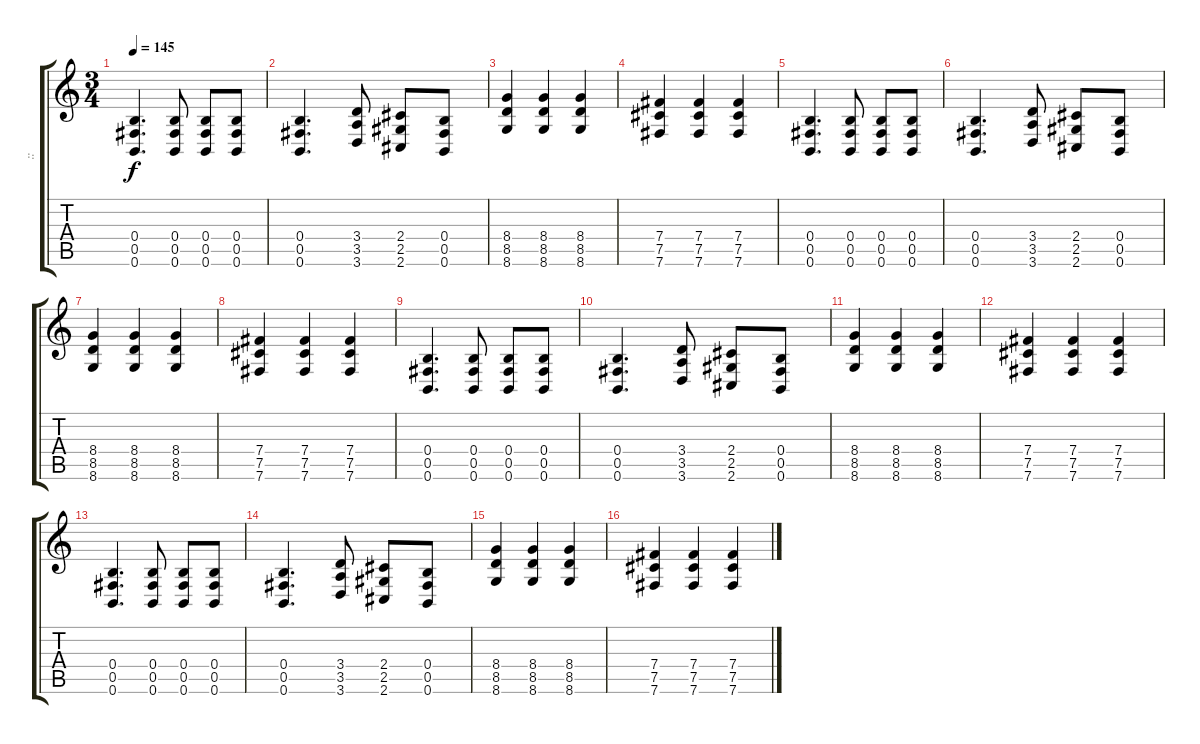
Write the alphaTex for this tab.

\track ("        :: James Root #4 ::" "        ::") {instrument distortionguitar}
\staff {score tabs}
\tuning (Db4 Ab3 E3 B2 Gb2 B1) {hide}
\ts (3 4)
\tempo 145
\clef g2
\ks c
(0.4 0.5 0.6).4{d dy f} (0.4 0.5 0.6).8 (0.4 0.5 0.6).8 (0.4 0.5 0.6).8 |
(0.4 0.5 0.6).4{d} (3.4 3.5 3.6).8 (2.4 2.5 2.6).8 (0.4 0.5 0.6).8 |
(8.4 8.5 8.6).4 (8.4 8.5 8.6).4 (8.4 8.5 8.6).4 |
(7.4 7.5 7.6).4 (7.4 7.5 7.6).4 (7.4 7.5 7.6).4 |
(0.4 0.5 0.6).4{d} (0.4 0.5 0.6).8 (0.4 0.5 0.6).8 (0.4 0.5 0.6).8 |
(0.4 0.5 0.6).4{d} (3.4 3.5 3.6).8 (2.4 2.5 2.6).8 (0.4 0.5 0.6).8 |
(8.4 8.5 8.6).4 (8.4 8.5 8.6).4 (8.4 8.5 8.6).4 |
(7.4 7.5 7.6).4 (7.4 7.5 7.6).4 (7.4 7.5 7.6).4 |
(0.4 0.5 0.6).4{d} (0.4 0.5 0.6).8 (0.4 0.5 0.6).8 (0.4 0.5 0.6).8 |
(0.4 0.5 0.6).4{d} (3.4 3.5 3.6).8 (2.4 2.5 2.6).8 (0.4 0.5 0.6).8 |
(8.4 8.5 8.6).4 (8.4 8.5 8.6).4 (8.4 8.5 8.6).4 |
(7.4 7.5 7.6).4 (7.4 7.5 7.6).4 (7.4 7.5 7.6).4 |
(0.4 0.5 0.6).4{d} (0.4 0.5 0.6).8 (0.4 0.5 0.6).8 (0.4 0.5 0.6).8 |
(0.4 0.5 0.6).4{d} (3.4 3.5 3.6).8 (2.4 2.5 2.6).8 (0.4 0.5 0.6).8 |
(8.4 8.5 8.6).4 (8.4 8.5 8.6).4 (8.4 8.5 8.6).4 |
(7.4 7.5 7.6).4 (7.4 7.5 7.6).4 (7.4 7.5 7.6).4
